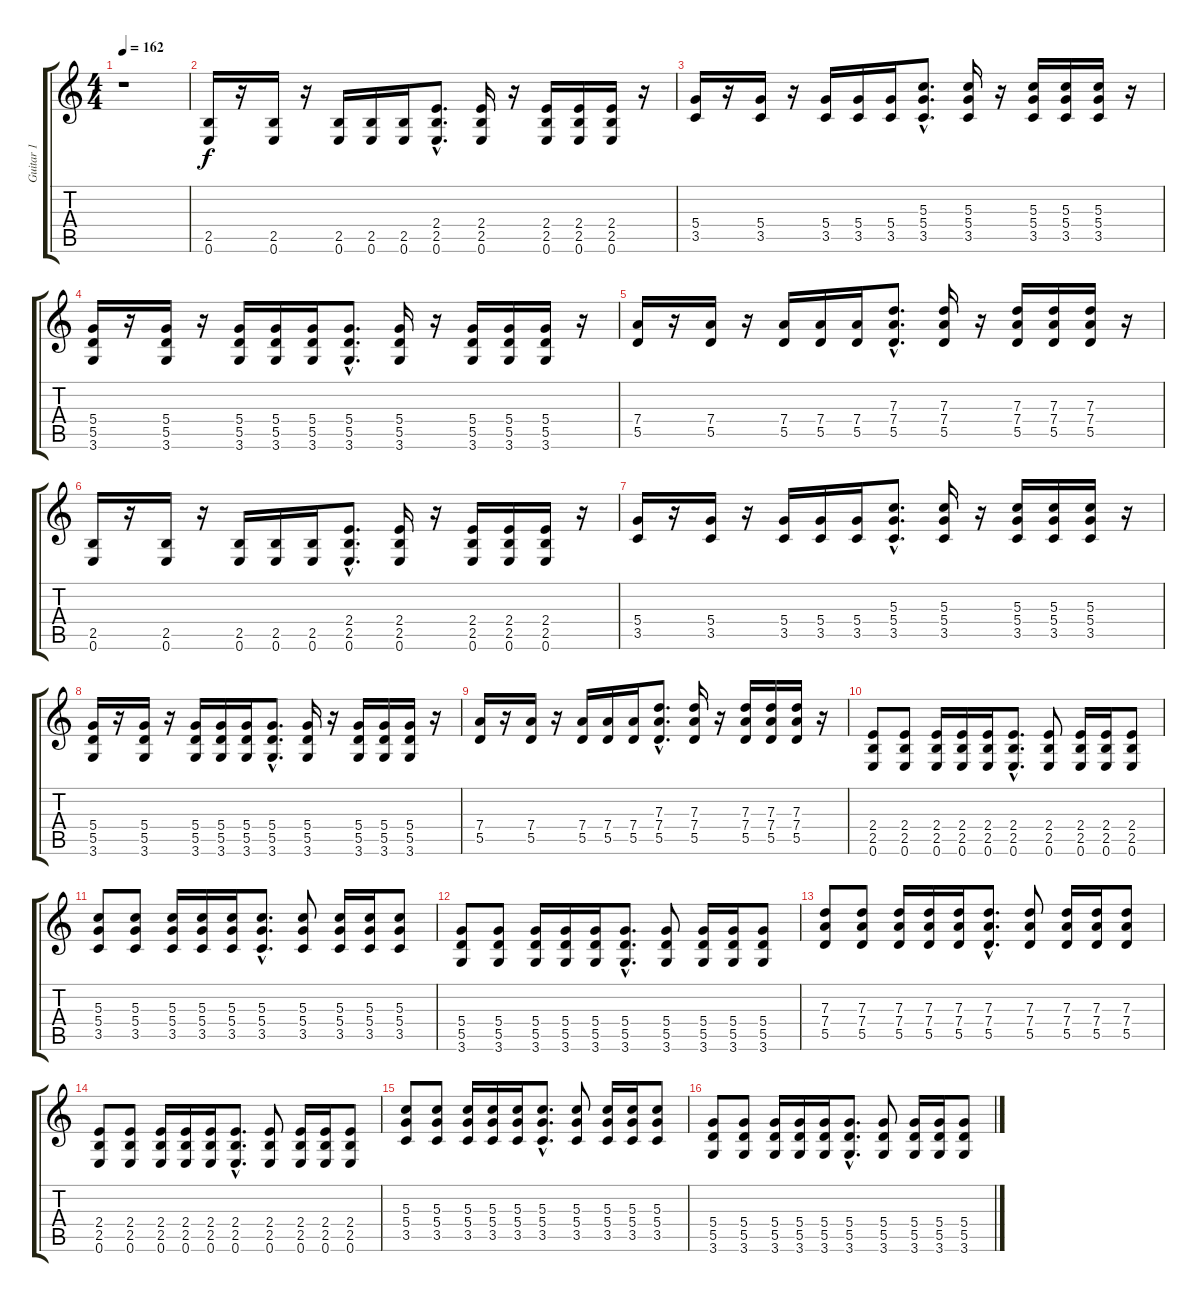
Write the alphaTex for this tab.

\track ("Guitar 1" "Guitar 1") {instrument distortionguitar}
\staff {score tabs}
\tuning (E4 B3 G3 D3 A2 E2) {hide}
\ts (4 4)
\tempo 162
\clef g2
\ks c
r.1{dy f instrument distortionguitar} |
(2.5 0.6).16 r.16 (2.5 0.6).16 r.16 (2.5 0.6).16 (2.5 0.6).16 (2.5 0.6).16 (2.4{hac} 2.5{hac} 0.6{hac}).8{d} (2.4 2.5 0.6).16 r.16 (2.4 2.5 0.6).16 (2.4 2.5 0.6).16 (2.4 2.5 0.6).16 r.16 |
(5.4 3.5).16 r.16 (5.4 3.5).16 r.16 (5.4 3.5).16 (5.4 3.5).16 (5.4 3.5).16 (5.3{hac} 5.4{hac} 3.5{hac}).8{d} (5.3 5.4 3.5).16 r.16 (5.3 5.4 3.5).16 (5.3 5.4 3.5).16 (5.3 5.4 3.5).16 r.16 |
(5.4 5.5 3.6).16 r.16 (5.4 5.5 3.6).16 r.16 (5.4 5.5 3.6).16 (5.4 5.5 3.6).16 (5.4 5.5 3.6).16 (5.4{hac} 5.5{hac} 3.6{hac}).8{d} (5.4 5.5 3.6).16 r.16 (5.4 5.5 3.6).16 (5.4 5.5 3.6).16 (5.4 5.5 3.6).16 r.16 |
(7.4 5.5).16 r.16 (7.4 5.5).16 r.16 (7.4 5.5).16 (7.4 5.5).16 (7.4 5.5).16 (7.3{hac} 7.4{hac} 5.5{hac}).8{d} (7.3 7.4 5.5).16 r.16 (7.3 7.4 5.5).16 (7.3 7.4 5.5).16 (7.3 7.4 5.5).16 r.16 |
(2.5 0.6).16 r.16 (2.5 0.6).16 r.16 (2.5 0.6).16 (2.5 0.6).16 (2.5 0.6).16 (2.4{hac} 2.5{hac} 0.6{hac}).8{d} (2.4 2.5 0.6).16 r.16 (2.4 2.5 0.6).16 (2.4 2.5 0.6).16 (2.4 2.5 0.6).16 r.16 |
(5.4 3.5).16 r.16 (5.4 3.5).16 r.16 (5.4 3.5).16 (5.4 3.5).16 (5.4 3.5).16 (5.3{hac} 5.4{hac} 3.5{hac}).8{d} (5.3 5.4 3.5).16 r.16 (5.3 5.4 3.5).16 (5.3 5.4 3.5).16 (5.3 5.4 3.5).16 r.16 |
(5.4 5.5 3.6).16 r.16 (5.4 5.5 3.6).16 r.16 (5.4 5.5 3.6).16 (5.4 5.5 3.6).16 (5.4 5.5 3.6).16 (5.4{hac} 5.5{hac} 3.6{hac}).8{d} (5.4 5.5 3.6).16 r.16 (5.4 5.5 3.6).16 (5.4 5.5 3.6).16 (5.4 5.5 3.6).16 r.16 |
(7.4 5.5).16 r.16 (7.4 5.5).16 r.16 (7.4 5.5).16 (7.4 5.5).16 (7.4 5.5).16 (7.3{hac} 7.4{hac} 5.5{hac}).8{d} (7.3 7.4 5.5).16 r.16 (7.3 7.4 5.5).16 (7.3 7.4 5.5).16 (7.3 7.4 5.5).16 r.16 |
(2.4 2.5 0.6).8 (2.4 2.5 0.6).8 (2.4 2.5 0.6).16 (2.4 2.5 0.6).16 (2.4 2.5 0.6).16 (2.4{hac} 2.5{hac} 0.6{hac}).8{d} (2.4 2.5 0.6).8 (2.4 2.5 0.6).16 (2.4 2.5 0.6).16 (2.4 2.5 0.6).8 |
(5.3 5.4 3.5).8 (5.3 5.4 3.5).8 (5.3 5.4 3.5).16 (5.3 5.4 3.5).16 (5.3 5.4 3.5).16 (5.3{hac} 5.4{hac} 3.5{hac}).8{d} (5.3 5.4 3.5).8 (5.3 5.4 3.5).16 (5.3 5.4 3.5).16 (5.3 5.4 3.5).8 |
(5.4 5.5 3.6).8 (5.4 5.5 3.6).8 (5.4 5.5 3.6).16 (5.4 5.5 3.6).16 (5.4 5.5 3.6).16 (5.4{hac} 5.5{hac} 3.6{hac}).8{d} (5.4 5.5 3.6).8 (5.4 5.5 3.6).16 (5.4 5.5 3.6).16 (5.4 5.5 3.6).8 |
(7.3 7.4 5.5).8 (7.3 7.4 5.5).8 (7.3 7.4 5.5).16 (7.3 7.4 5.5).16 (7.3 7.4 5.5).16 (7.3{hac} 7.4{hac} 5.5{hac}).8{d} (7.3 7.4 5.5).8 (7.3 7.4 5.5).16 (7.3 7.4 5.5).16 (7.3 7.4 5.5).8 |
(2.4 2.5 0.6).8 (2.4 2.5 0.6).8 (2.4 2.5 0.6).16 (2.4 2.5 0.6).16 (2.4 2.5 0.6).16 (2.4{hac} 2.5{hac} 0.6{hac}).8{d} (2.4 2.5 0.6).8 (2.4 2.5 0.6).16 (2.4 2.5 0.6).16 (2.4 2.5 0.6).8 |
(5.3 5.4 3.5).8 (5.3 5.4 3.5).8 (5.3 5.4 3.5).16 (5.3 5.4 3.5).16 (5.3 5.4 3.5).16 (5.3{hac} 5.4{hac} 3.5{hac}).8{d} (5.3 5.4 3.5).8 (5.3 5.4 3.5).16 (5.3 5.4 3.5).16 (5.3 5.4 3.5).8 |
(5.4 5.5 3.6).8 (5.4 5.5 3.6).8 (5.4 5.5 3.6).16 (5.4 5.5 3.6).16 (5.4 5.5 3.6).16 (5.4{hac} 5.5{hac} 3.6{hac}).8{d} (5.4 5.5 3.6).8 (5.4 5.5 3.6).16 (5.4 5.5 3.6).16 (5.4 5.5 3.6).8
